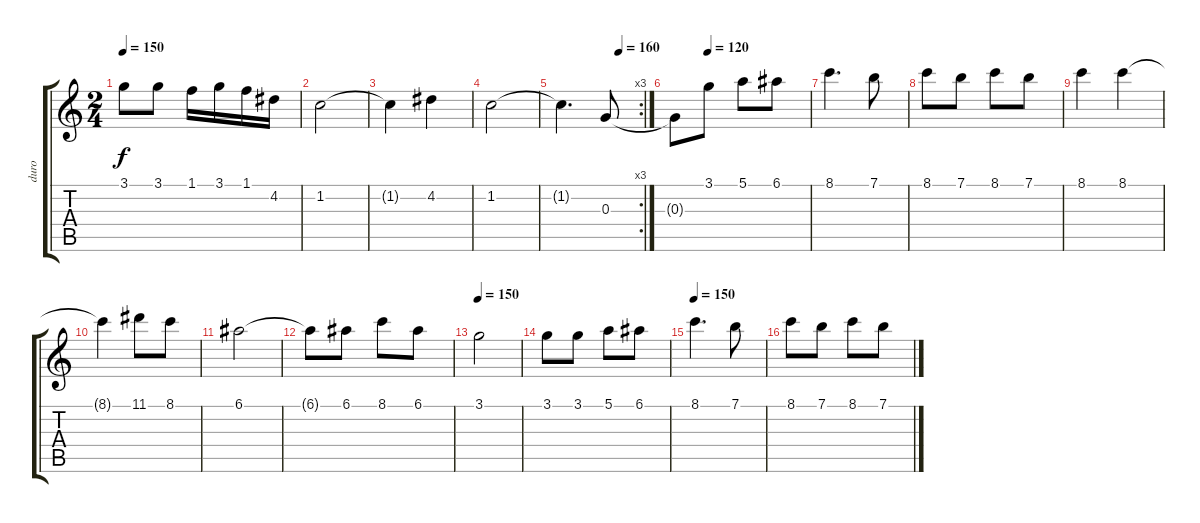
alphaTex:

\track ("duro" "duro") {instrument overdrivenguitar}
\staff {score tabs}
\tuning (E4 B3 G3 D3 A2 D2) {hide}
\ts (2 4)
\tempo 150
\clef g2
\ks c
3.1{t}.8{dy f} 3.1.8 1.1.16 3.1.16 1.1.16 4.2.16 |
1.2.2 |
1.2{t}.4 4.2.4 |
1.2.2 |
\rc 3
\tempo (160 0.75)
1.2{t}.4{d} 0.3.8 |
\tempo (120 0.25)
0.3{t}.8 3.1.8 5.1.8 6.1.8 |
8.1.4{d} 7.1.8 |
8.1.8 7.1.8 8.1.8 7.1.8 |
8.1.4 8.1.4 |
8.1{t}.4 11.1.8 8.1.8 |
6.1.2 |
6.1{t}.8 6.1.8 8.1.8 6.1.8 |
\tempo 150
3.1.2 |
3.1.8 3.1.8 5.1.8 6.1.8 |
\tempo 150
8.1.4{d} 7.1.8 |
8.1.8 7.1.8 8.1.8 7.1.8
